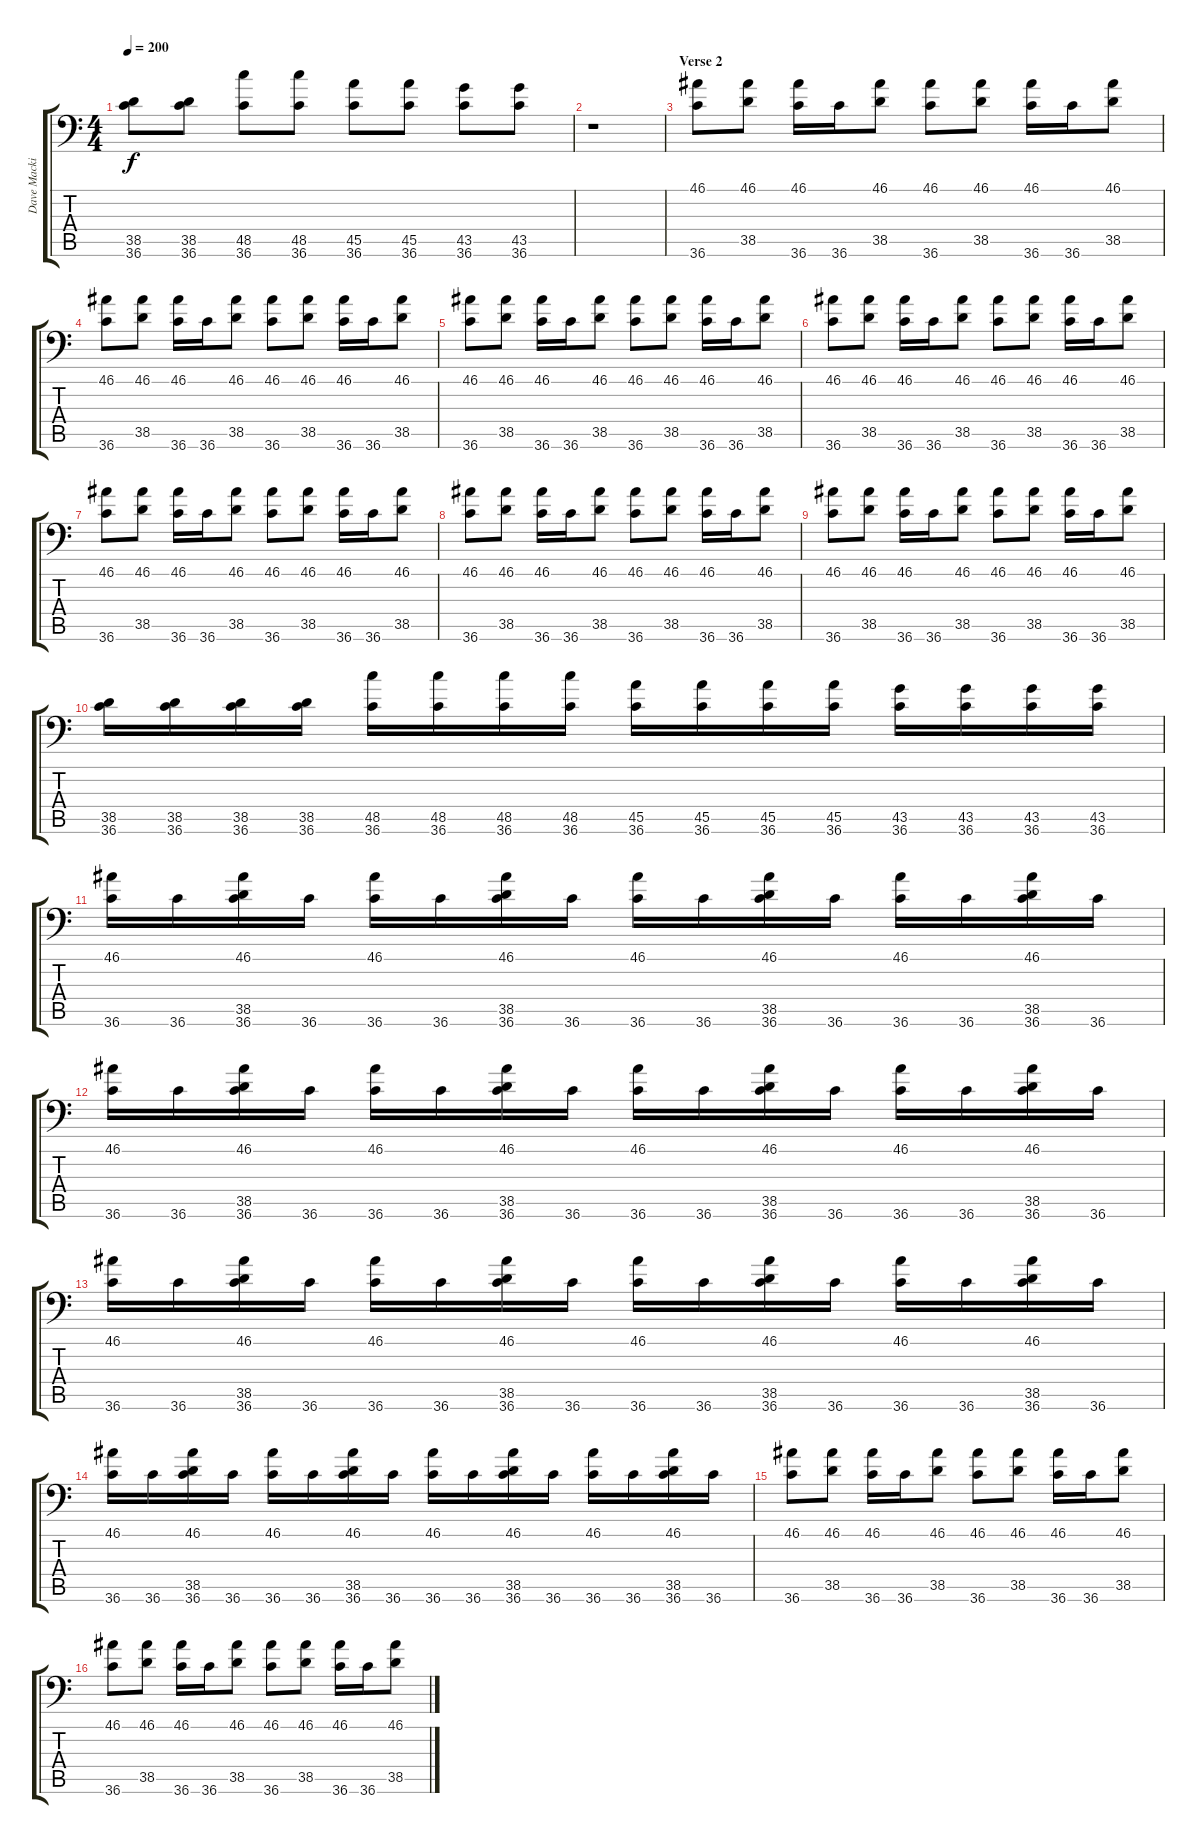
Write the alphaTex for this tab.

\track ("Dave Mackintosh | Drums" "Dave Macki") {instrument acousticgrandpiano}
\staff {score tabs}
\tuning (C-1 C-1 C-1 C-1 C-1 C-1) {hide}
\ts (4 4)
\tempo 200
\clef f4
\ks c
(38.5 36.6).8{dy f} (38.5 36.6).8 (48.5 36.6).8 (48.5 36.6).8 (45.5 36.6).8 (45.5 36.6).8 (43.5 36.6).8 (43.5 36.6).8 |
r.1 |
\section ("" "Verse 2")
(46.1 36.6).8 (46.1 38.5).8 (46.1 36.6).16 36.6.16 (46.1 38.5).8 (46.1 36.6).8 (46.1 38.5).8 (46.1 36.6).16 36.6.16 (46.1 38.5).8 |
(46.1 36.6).8 (46.1 38.5).8 (46.1 36.6).16 36.6.16 (46.1 38.5).8 (46.1 36.6).8 (46.1 38.5).8 (46.1 36.6).16 36.6.16 (46.1 38.5).8 |
(46.1 36.6).8 (46.1 38.5).8 (46.1 36.6).16 36.6.16 (46.1 38.5).8 (46.1 36.6).8 (46.1 38.5).8 (46.1 36.6).16 36.6.16 (46.1 38.5).8 |
(46.1 36.6).8 (46.1 38.5).8 (46.1 36.6).16 36.6.16 (46.1 38.5).8 (46.1 36.6).8 (46.1 38.5).8 (46.1 36.6).16 36.6.16 (46.1 38.5).8 |
(46.1 36.6).8 (46.1 38.5).8 (46.1 36.6).16 36.6.16 (46.1 38.5).8 (46.1 36.6).8 (46.1 38.5).8 (46.1 36.6).16 36.6.16 (46.1 38.5).8 |
(46.1 36.6).8 (46.1 38.5).8 (46.1 36.6).16 36.6.16 (46.1 38.5).8 (46.1 36.6).8 (46.1 38.5).8 (46.1 36.6).16 36.6.16 (46.1 38.5).8 |
(46.1 36.6).8 (46.1 38.5).8 (46.1 36.6).16 36.6.16 (46.1 38.5).8 (46.1 36.6).8 (46.1 38.5).8 (46.1 36.6).16 36.6.16 (46.1 38.5).8 |
(38.5 36.6).16 (38.5 36.6).16 (38.5 36.6).16 (38.5 36.6).16 (48.5 36.6).16 (48.5 36.6).16 (48.5 36.6).16 (48.5 36.6).16 (45.5 36.6).16 (45.5 36.6).16 (45.5 36.6).16 (45.5 36.6).16 (43.5 36.6).16 (43.5 36.6).16 (43.5 36.6).16 (43.5 36.6).16 |
(46.1 36.6).16 36.6.16 (46.1 38.5 36.6).16 36.6.16 (46.1 36.6).16 36.6.16 (46.1 38.5 36.6).16 36.6.16 (46.1 36.6).16 36.6.16 (46.1 38.5 36.6).16 36.6.16 (46.1 36.6).16 36.6.16 (46.1 38.5 36.6).16 36.6.16 |
(46.1 36.6).16 36.6.16 (46.1 38.5 36.6).16 36.6.16 (46.1 36.6).16 36.6.16 (46.1 38.5 36.6).16 36.6.16 (46.1 36.6).16 36.6.16 (46.1 38.5 36.6).16 36.6.16 (46.1 36.6).16 36.6.16 (46.1 38.5 36.6).16 36.6.16 |
(46.1 36.6).16 36.6.16 (46.1 38.5 36.6).16 36.6.16 (46.1 36.6).16 36.6.16 (46.1 38.5 36.6).16 36.6.16 (46.1 36.6).16 36.6.16 (46.1 38.5 36.6).16 36.6.16 (46.1 36.6).16 36.6.16 (46.1 38.5 36.6).16 36.6.16 |
(46.1 36.6).16 36.6.16 (46.1 38.5 36.6).16 36.6.16 (46.1 36.6).16 36.6.16 (46.1 38.5 36.6).16 36.6.16 (46.1 36.6).16 36.6.16 (46.1 38.5 36.6).16 36.6.16 (46.1 36.6).16 36.6.16 (46.1 38.5 36.6).16 36.6.16 |
(46.1 36.6).8 (46.1 38.5).8 (46.1 36.6).16 36.6.16 (46.1 38.5).8 (46.1 36.6).8 (46.1 38.5).8 (46.1 36.6).16 36.6.16 (46.1 38.5).8 |
(46.1 36.6).8 (46.1 38.5).8 (46.1 36.6).16 36.6.16 (46.1 38.5).8 (46.1 36.6).8 (46.1 38.5).8 (46.1 36.6).16 36.6.16 (46.1 38.5).8
